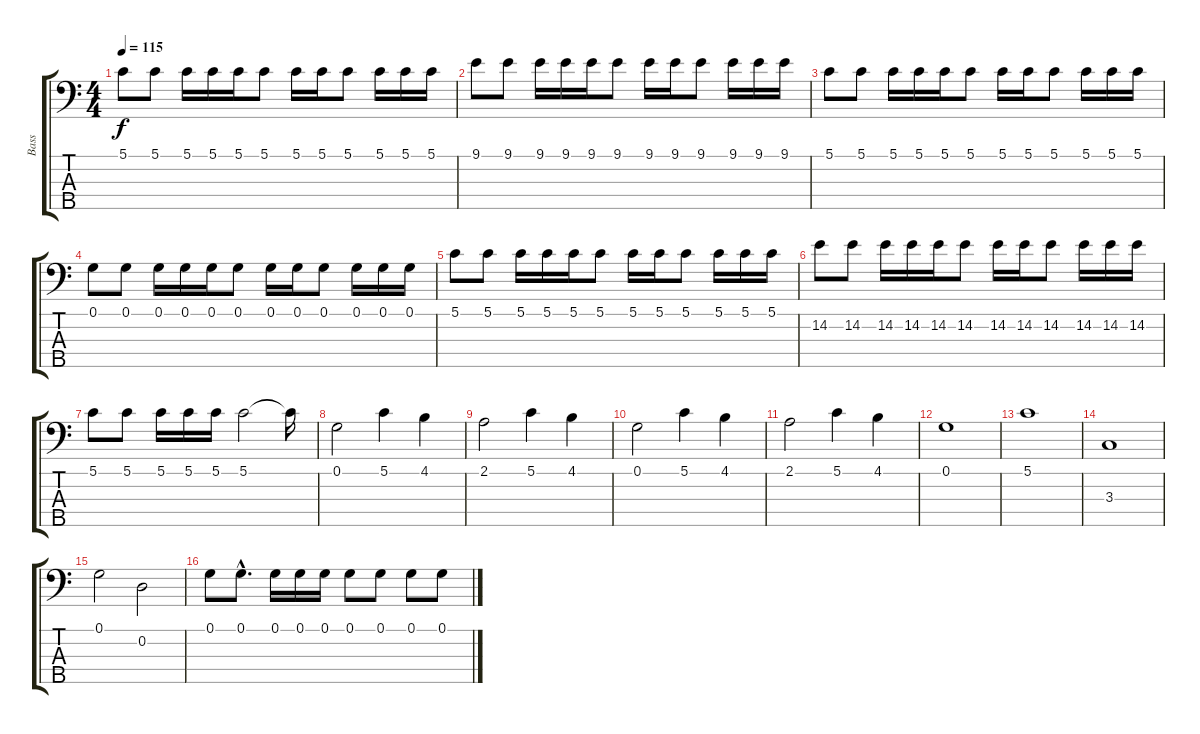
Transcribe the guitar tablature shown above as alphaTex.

\track ("Bass" "Bass") {instrument electricbasspick}
\staff {score tabs}
\tuning (G2 D2 A1 E1 B0) {hide}
\ts (4 4)
\tempo 115
\clef f4
\ks c
5.1.8{dy f} 5.1.8 5.1.16 5.1.16 5.1.16 5.1.8 5.1.16 5.1.16 5.1.8 5.1.16 5.1.16 5.1.16 |
9.1.8 9.1.8 9.1.16 9.1.16 9.1.16 9.1.8 9.1.16 9.1.16 9.1.8 9.1.16 9.1.16 9.1.16 |
5.1.8 5.1.8 5.1.16 5.1.16 5.1.16 5.1.8 5.1.16 5.1.16 5.1.8 5.1.16 5.1.16 5.1.16 |
0.1.8 0.1.8 0.1.16 0.1.16 0.1.16 0.1.8 0.1.16 0.1.16 0.1.8 0.1.16 0.1.16 0.1.16 |
5.1.8 5.1.8 5.1.16 5.1.16 5.1.16 5.1.8 5.1.16 5.1.16 5.1.8 5.1.16 5.1.16 5.1.16 |
14.2.8 14.2.8 14.2.16 14.2.16 14.2.16 14.2.8 14.2.16 14.2.16 14.2.8 14.2.16 14.2.16 14.2.16 |
5.1.8 5.1.8 5.1.16 5.1.16 5.1.16 5.1.2 5.1{t}.16 |
0.1.2 5.1.4 4.1.4 |
2.1.2 5.1.4 4.1.4 |
0.1.2 5.1.4 4.1.4 |
2.1.2 5.1.4 4.1.4 |
0.1.1 |
5.1.1 |
3.3.1 |
0.1.2 0.2.2 |
0.1.8 0.1{hac}.8{d} 0.1.16 0.1.16 0.1.16 0.1.8 0.1.8 0.1.8 0.1.8
